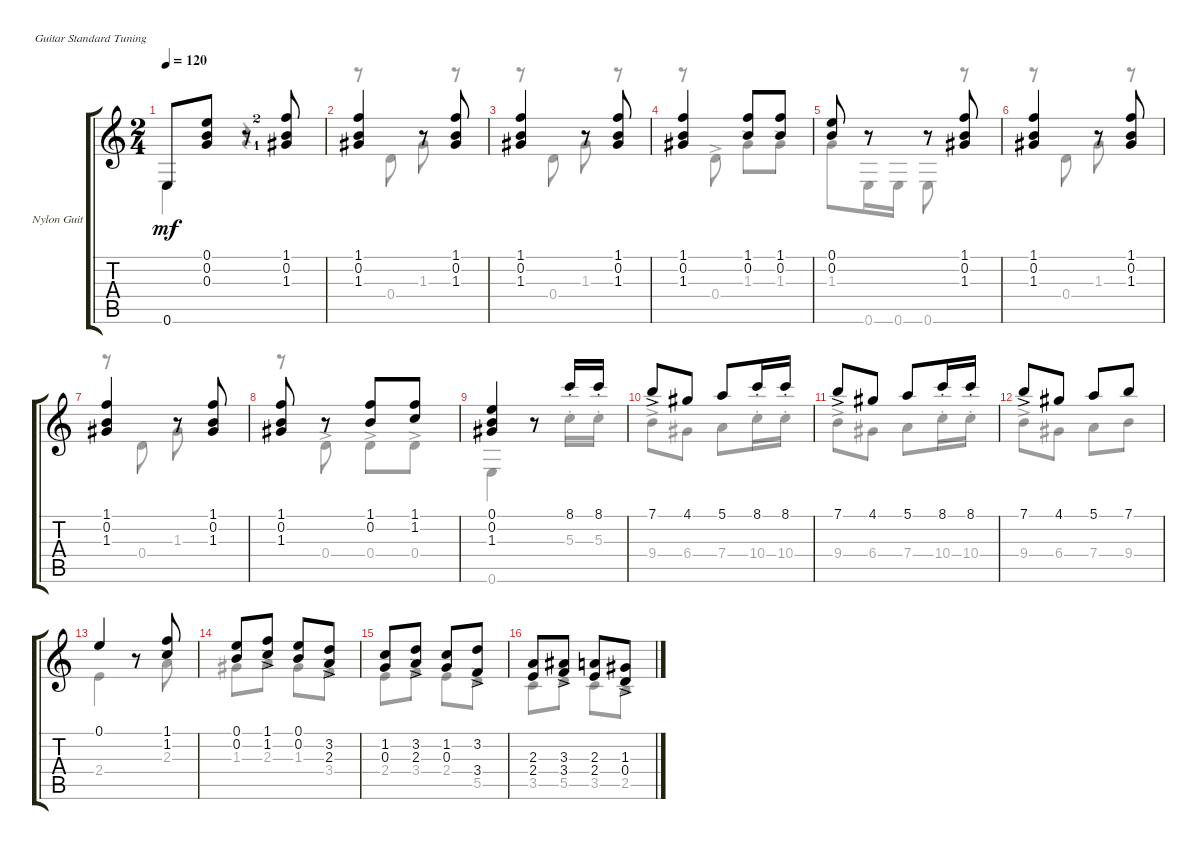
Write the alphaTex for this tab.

\defaultSystemsLayout 4
\bracketExtendMode groupsimilarinstruments
\firstSystemTrackNameOrientation horizontal
\otherSystemsTrackNameOrientation horizontal
\track ("Nylon Guitar" "Nylon Guit") {instrument acousticguitarsteel}
\staff {score tabs}
\tuning (E4 B3 G3 D3 A2 E2)
\voice
\ts (2 4)
\tempo 120
\clef g2
\ks c
0.6.8{dy mf} (0.1 0.2 0.3).8 r.8 (1.1{lf 3} 0.2 1.3{lf 2}).8 |
(1.1 0.2 1.3).4 r.8 (1.1 0.2 1.3).8 |
(1.1 1.3 0.2).4 r.8 (1.1 0.2 1.3).8 |
(1.1 0.2 1.3).4 (1.1 0.2).8 (1.1 0.2).8 |
(0.1 0.2).8 r.8 r.8 (1.1 0.2 1.3).8 |
(1.1 0.2 1.3).4 r.8 (1.1 0.2 1.3).8 |
(0.2 1.1 1.3).4 r.8 (1.1 0.2 1.3).8 |
(1.1 0.2 1.3).8 r.8 (1.1 0.2).8 (1.1 1.2).8 |
(0.1 0.2 1.3).4 r.8 8.1{st}.16 8.1{st}.16 |
7.1{ac}.8 4.1.8 5.1.8 8.1{st}.16 8.1{st}.16 |
7.1{ac}.8 4.1.8 5.1.8 8.1{st}.16 8.1{st}.16 |
7.1{ac}.8 4.1.8 5.1.8 7.1.8 |
0.1.4 r.8 (1.1 1.2).8 |
(0.1 0.2).8 (1.1{ac} 1.2{ac}).8 (0.1 0.2).8 (3.2{ac} 2.3{ac}).8 |
(1.2 0.3).8 (3.2{ac} 2.3{ac}).8 (1.2 0.3).8 (3.2{ac} 3.4{ac}).8 |
(2.3 2.4).8 (3.3{ac} 3.4{ac}).8 (2.3 2.4).8 (1.3{ac} 0.4{ac}).8
\voice
\clef g2
\ottava regular
\simile none
\ks c
0.6.4{dy mf} r.4 |
r.8 0.4.8 1.3.8 r.8 |
r.8 0.4.8 1.3.8 r.8 |
r.8 0.4{ac}.8 1.3{ac}.8 1.3{ac}.8 |
1.3.8 0.6.16 0.6.16 0.6.8 r.8 |
r.8 0.4.8 1.3.8 r.8 |
r.8 0.4.8 1.3.8 |
r.8 0.4{ac}.8 0.4{ac}.8 0.4{ac}.8 |
0.6.4 r.8 5.3{st}.16 5.3{st}.16 |
9.4{ac}.8 6.4.8 7.4.8 10.4{st}.16 10.4{st}.16 |
9.4{ac}.8 6.4.8 7.4.8 10.4{st}.16 10.4{st}.16 |
9.4{ac}.8 6.4.8 7.4.8 9.4.8 |
2.4.4 r.8 2.3{ac}.8 |
1.3.8 2.3{ac}.8 1.3.8 3.4{ac}.8 |
2.4.8 3.4{ac}.8 2.4.8 5.5{ac}.8 |
3.5.8 5.5{ac}.8 3.5.8 2.5{ac}.8
